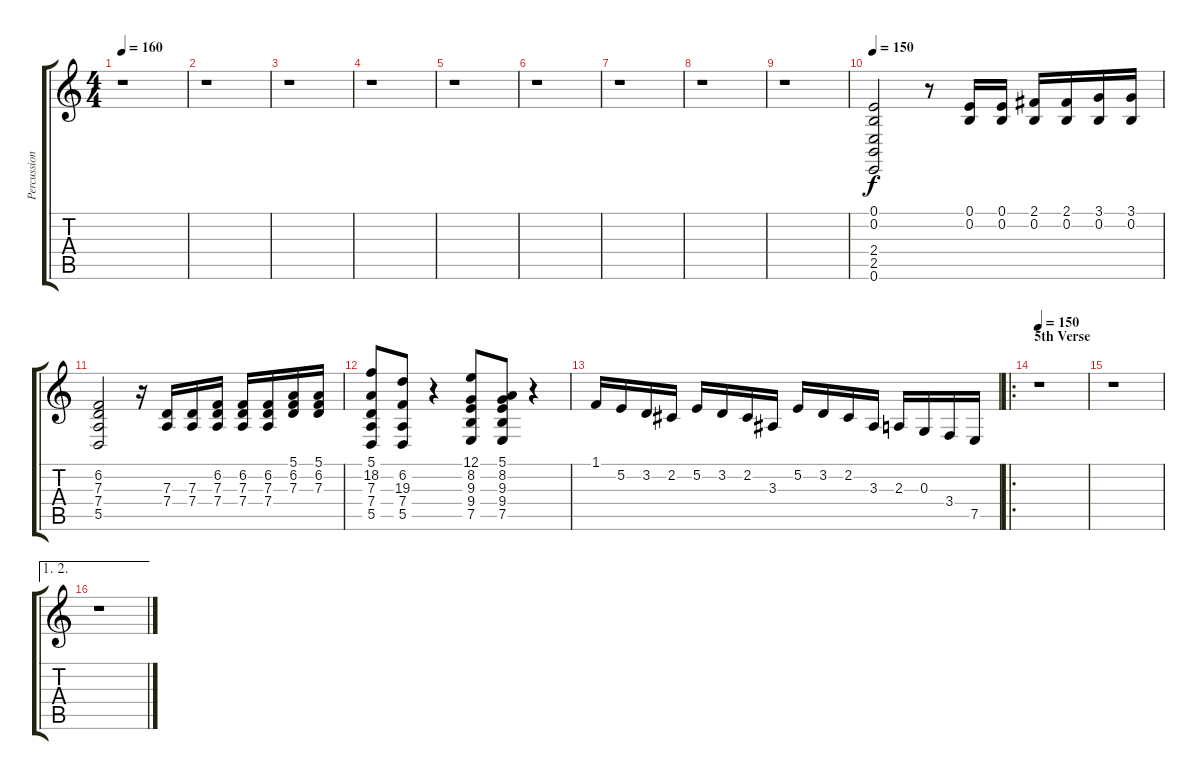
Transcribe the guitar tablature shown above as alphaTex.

\track ("Percussion" "Percussion") {instrument taikodrum}
\staff {score tabs}
\tuning (E4 B3 G3 D3 A2 E2) {hide}
\ts (4 4)
\tempo 160
\clef g2
\ks c
r.1{dy f} |
r.1 |
r.1 |
r.1 |
r.1 |
r.1 |
r.1 |
r.1 |
r.1 |
\tempo 150
(0.1 0.2 2.4 2.5 0.6).2 r.8 (0.1 0.2).16 (0.1 0.2).16 (2.1 0.2).16 (2.1 0.2).16 (3.1 0.2).16 (3.1 0.2).16 |
(6.2 7.3 7.4 5.5).2 r.16 (7.3 7.4).16 (7.3 7.4).16 (6.2 7.3 7.4).16 (6.2 7.3 7.4).16 (6.2 7.3 7.4).16 (5.1 6.2 7.3).16 (5.1 6.2 7.3).16 |
(5.1 18.2 7.3 7.4 5.5).8 (6.2 19.3 7.4 5.5).8 r.4 (12.1 8.2 9.3 9.4 7.5).8 (5.1 8.2 9.3 9.4 7.5).8 r.4 |
1.1.16 5.2.16 3.2.16 2.2.16 5.2.16 3.2.16 2.2.16 3.3.16 5.2.16 3.2.16 2.2.16 3.3.16 2.3.16 0.3.16 3.4.16 7.5.16 |
\ro
\section ("" "5th Verse")
\tempo 150
r.1 |
r.1 |
\ae (1 2)
r.1
